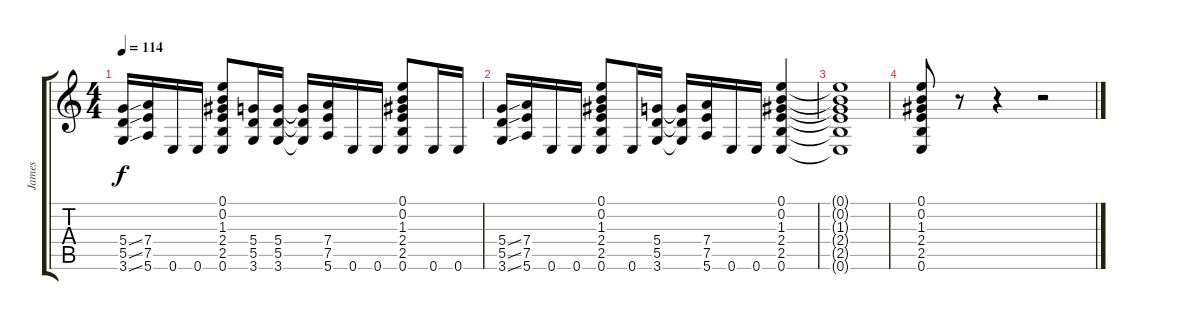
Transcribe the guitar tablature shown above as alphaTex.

\track ("James" "James") {instrument distortionguitar}
\staff {score tabs}
\tuning (E4 B3 G3 D3 A2 E2) {hide}
\ts (4 4)
\tempo 114
\clef g2
\ks c
(5.4{ss} 5.5{ss} 3.6{ss}).16{dy f} (7.4 7.5 5.6).16 0.6.16 0.6.16 (0.1 0.2 1.3 2.4 2.5 0.6).8 (5.4 5.5 3.6).16 (5.4 5.5 3.6).16 (5.4{t} 5.5{t} 3.6{t}).16 (7.4 7.5 5.6).16 0.6.16 0.6.16 (0.1 0.2 1.3 2.4 2.5 0.6).8 0.6.16 0.6.16 |
(5.4{ss} 5.5{ss} 3.6{ss}).16 (7.4 7.5 5.6).16 0.6.16 0.6.16 (0.1 0.2 1.3 2.4 2.5 0.6).8 0.6.16 (5.4 5.5 3.6).16 (5.4{t} 5.5{t} 3.6{t}).16 (7.4 7.5 5.6).16 0.6.16 0.6.16 (0.1 0.2 1.3 2.4 2.5 0.6).4 |
(0.1{t} 0.2{t} 1.3{t} 2.4{t} 2.5{t} 0.6{t}).1 |
(0.1 0.2 1.3 2.4 2.5 0.6).8 r.8 r.4 r.2
